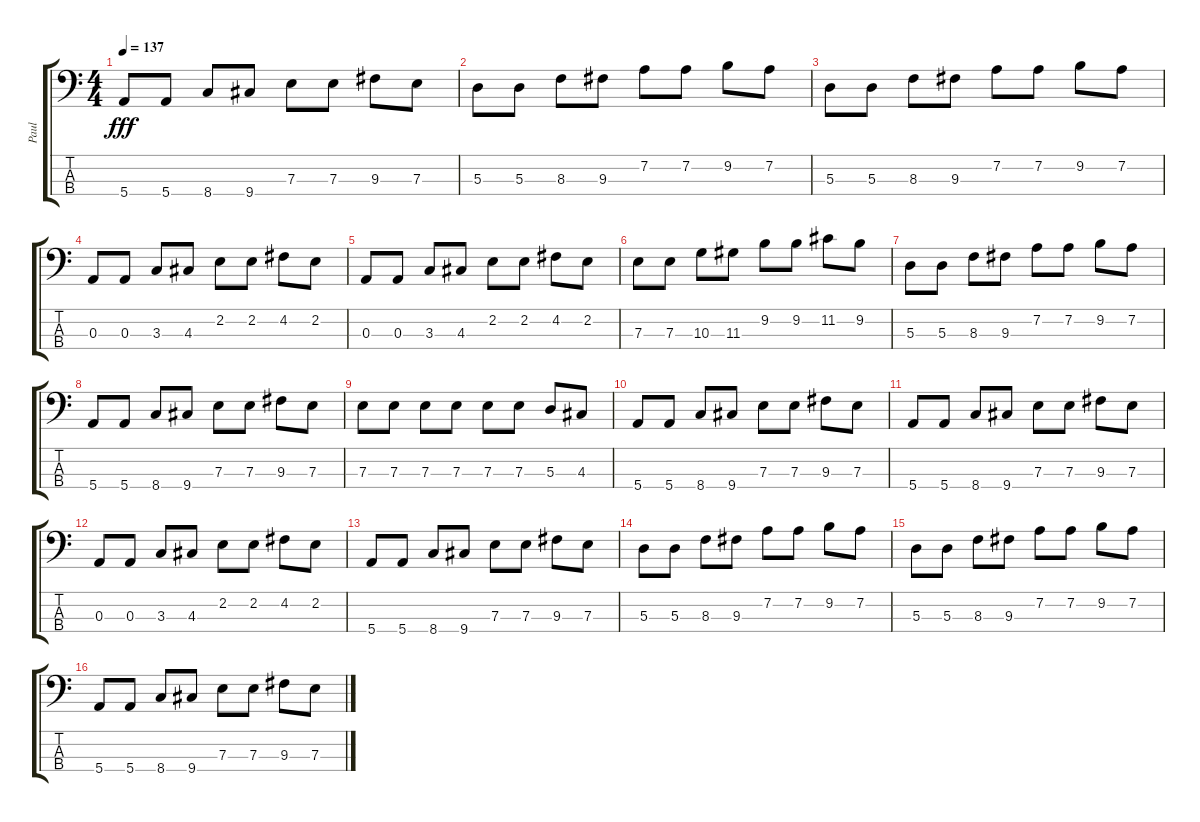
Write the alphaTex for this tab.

\track ("Paul" "Paul") {instrument electricbassfinger}
\staff {score tabs}
\tuning (G2 D2 A1 E1) {hide}
\ts (4 4)
\tempo 137
\clef f4
\ks c
5.4.8{dy fff} 5.4.8 8.4.8 9.4.8 7.3.8 7.3.8 9.3.8 7.3.8 |
5.3.8 5.3.8 8.3.8 9.3.8 7.2.8 7.2.8 9.2.8 7.2.8 |
5.3.8 5.3.8 8.3.8 9.3.8 7.2.8 7.2.8 9.2.8 7.2.8 |
0.3.8 0.3.8 3.3.8 4.3.8 2.2.8 2.2.8 4.2.8 2.2.8 |
0.3.8 0.3.8 3.3.8 4.3.8 2.2.8 2.2.8 4.2.8 2.2.8 |
7.3.8 7.3.8 10.3.8 11.3.8 9.2.8 9.2.8 11.2.8 9.2.8 |
5.3.8 5.3.8 8.3.8 9.3.8 7.2.8 7.2.8 9.2.8 7.2.8 |
5.4.8 5.4.8 8.4.8 9.4.8 7.3.8 7.3.8 9.3.8 7.3.8 |
7.3.8 7.3.8 7.3.8 7.3.8 7.3.8 7.3.8 5.3.8 4.3.8 |
5.4.8 5.4.8 8.4.8 9.4.8 7.3.8 7.3.8 9.3.8 7.3.8 |
5.4.8 5.4.8 8.4.8 9.4.8 7.3.8 7.3.8 9.3.8 7.3.8 |
0.3.8 0.3.8 3.3.8 4.3.8 2.2.8 2.2.8 4.2.8 2.2.8 |
5.4.8 5.4.8 8.4.8 9.4.8 7.3.8 7.3.8 9.3.8 7.3.8 |
5.3.8 5.3.8 8.3.8 9.3.8 7.2.8 7.2.8 9.2.8 7.2.8 |
5.3.8 5.3.8 8.3.8 9.3.8 7.2.8 7.2.8 9.2.8 7.2.8 |
5.4.8 5.4.8 8.4.8 9.4.8 7.3.8 7.3.8 9.3.8 7.3.8
